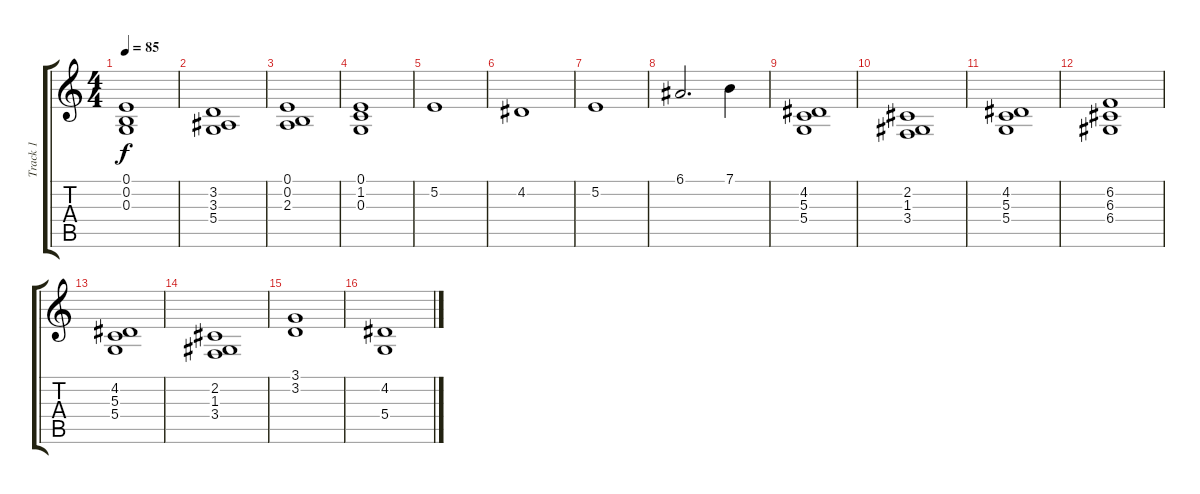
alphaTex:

\track ("Track 1" "Track 1") {instrument synthstrings1}
\staff {score tabs}
\tuning (E4 B3 G3 D3 A2 E2) {hide}
\ts (4 4)
\tempo 85
\clef g2
\ks c
(0.1 0.2 0.3).1{dy f} |
(3.2 3.3 5.4).1 |
(0.1 0.2 2.3).1 |
(0.1 1.2 0.3).1 |
5.2.1 |
4.2.1 |
5.2.1 |
6.1.2{d} 7.1.4 |
(4.2 5.3 5.4).1 |
(2.2 1.3 3.4).1 |
(4.2 5.3 5.4).1 |
(6.2 6.3 6.4).1 |
(4.2 5.3 5.4).1 |
(2.2 1.3 3.4).1 |
(3.1 3.2).1 |
(4.2 5.4).1
